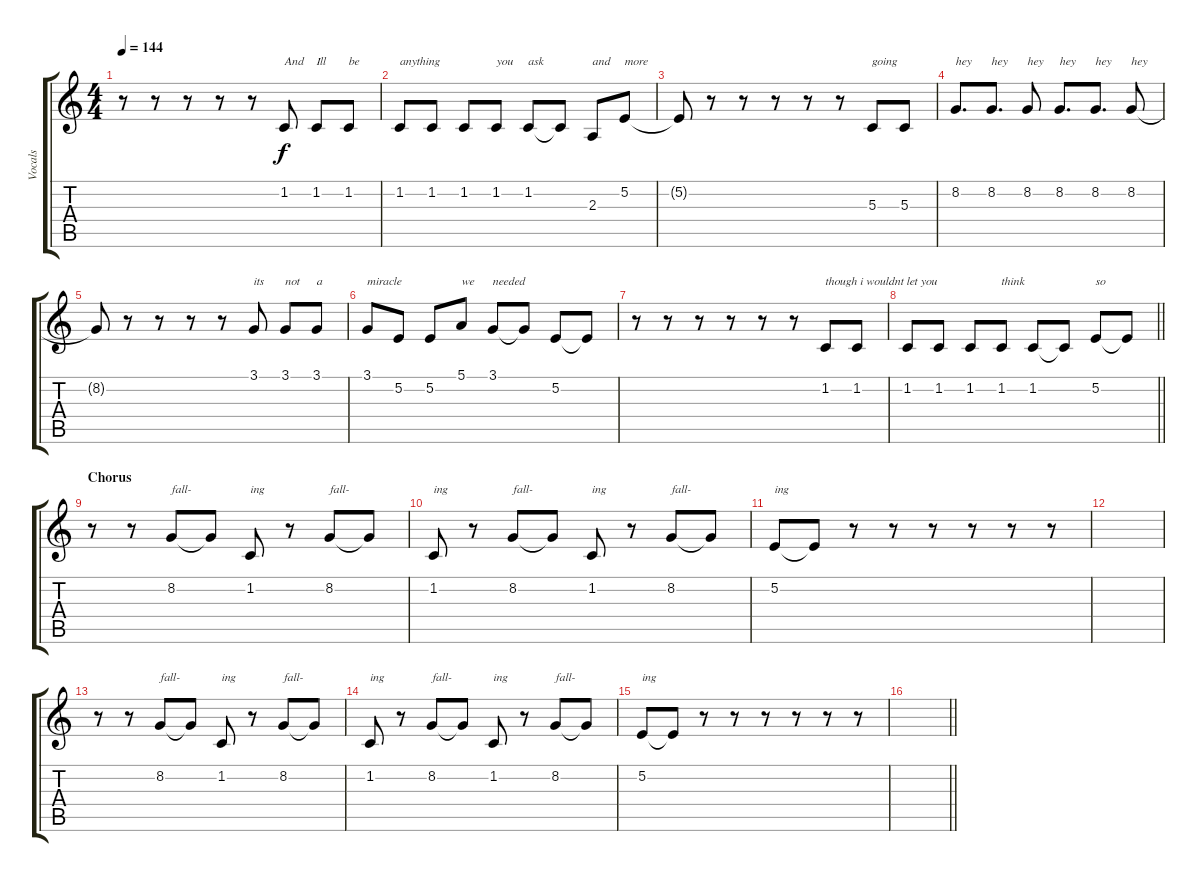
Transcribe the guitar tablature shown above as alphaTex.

\track ("Vocals" "Vocals") {instrument altosax}
\staff {score tabs}
\tuning (E4 B3 G3 D3 A2 E2) {hide}
\ts (4 4)
\tempo 144
\clef g2
\ks c
r.8{dy f} r.8 r.8 r.8 r.8 1.2.8{txt "And"} 1.2.8{txt "Ill"} 1.2.8{txt "be"} |
1.2.8{txt "anything"} 1.2.8 1.2.8 1.2.8{txt "you"} 1.2.8{txt "ask"} 1.2{t}.8 2.3.8{txt "and"} 5.2.8{txt "more"} |
5.2{t}.8 r.8 r.8 r.8 r.8 r.8 5.3.8{txt "going"} 5.3.8 |
8.2.8{d txt "hey"} 8.2.8{d txt "hey"} 8.2.8{txt "hey"} 8.2.8{d txt "hey"} 8.2.8{d txt "hey"} 8.2.8{txt "hey"} |
8.2{t}.8 r.8 r.8 r.8 r.8 3.1.8{txt "its"} 3.1.8{txt "not"} 3.1.8{txt "a"} |
3.1.8{txt "miracle"} 5.2.8 5.2.8 5.1.8{txt "we"} 3.1.8{txt "needed"} 3.1{t}.8 5.2.8 5.2{t}.8 |
r.8 r.8 r.8 r.8 r.8 r.8 1.2.8{txt "though i wouldnt let you"} 1.2.8 |
\barLineRight lightlight
1.2.8 1.2.8 1.2.8 1.2.8{txt "think"} 1.2.8 1.2{t}.8 5.2.8{txt "so"} 5.2{t}.8 |
\section ("" "Chorus")
r.8 r.8 8.2.8{txt "fall-"} 8.2{t}.8 1.2.8{txt "ing"} r.8 8.2.8{txt "fall-"} 8.2{t}.8 |
1.2.8{txt "ing"} r.8 8.2.8{txt "fall-"} 8.2{t}.8 1.2.8{txt "ing"} r.8 8.2.8{txt "fall-"} 8.2{t}.8 |
5.2.8{txt "ing"} 5.2{t}.8 r.8 r.8 r.8 r.8 r.8 r.8 |
|
r.8 r.8 8.2.8{txt "fall-"} 8.2{t}.8 1.2.8{txt "ing"} r.8 8.2.8{txt "fall-"} 8.2{t}.8 |
1.2.8{txt "ing"} r.8 8.2.8{txt "fall-"} 8.2{t}.8 1.2.8{txt "ing"} r.8 8.2.8{txt "fall-"} 8.2{t}.8 |
5.2.8{txt "ing"} 5.2{t}.8 r.8 r.8 r.8 r.8 r.8 r.8 |
\barLineRight lightlight
